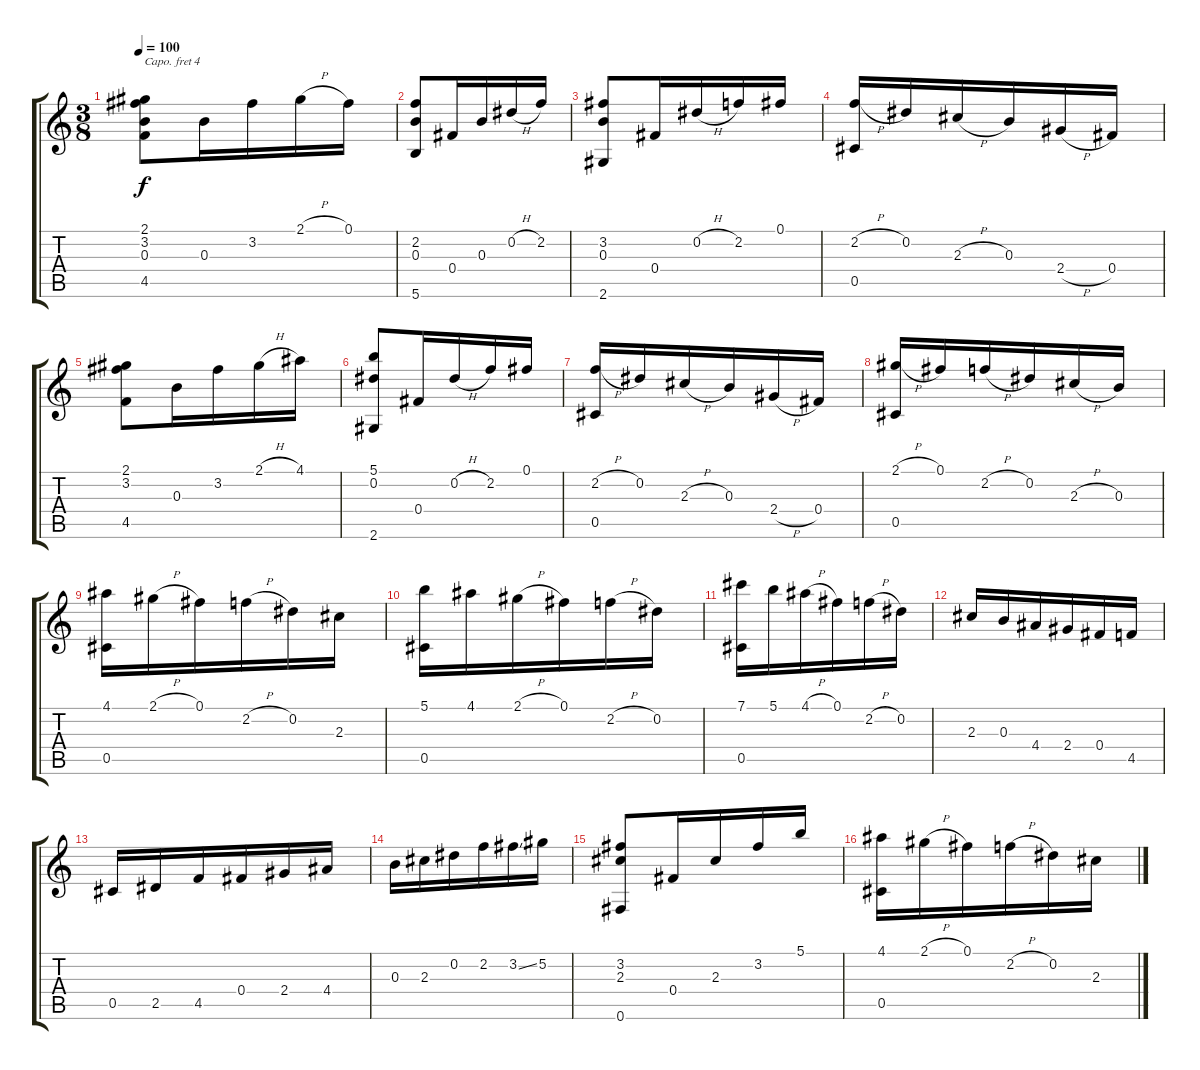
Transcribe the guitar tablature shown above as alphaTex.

\track "" {instrument acousticguitarsteel}
\staff {score tabs}
\capo 4
\tuning (D4 B3 G3 D3 A2 D2) {hide}
\ts (3 8)
\tempo 100
\clef g2
\ks c
(2.1 3.2 0.3 4.5).8{dy f} 0.3.16 3.2.16 2.1{h}.16 0.1.16 |
(2.2 0.3 5.6).8 0.4.16 0.3.16 0.2{h}.16 2.2.16 |
(3.2 0.3 2.6).8 0.4.16 0.2{h}.16 2.2.16 0.1.16 |
(2.2{h} 0.5).16 0.2.16 2.3{h}.16 0.3.16 2.4{h}.16 0.4.16 |
(2.1 3.2 4.5).8 0.3.16 3.2.16 2.1{h}.16 4.1.16 |
(5.1 0.2 2.6).8 0.4.16 0.2{h}.16 2.2.16 0.1.16 |
(2.2{h} 0.5).16 0.2.16 2.3{h}.16 0.3.16 2.4{h}.16 0.4.16 |
(2.1{h} 0.5).16 0.1.16 2.2{h}.16 0.2.16 2.3{h}.16 0.3.16 |
(4.1 0.5).16 2.1{h}.16 0.1.16 2.2{h}.16 0.2.16 2.3.16 |
(5.1 0.5).16 4.1.16 2.1{h}.16 0.1.16 2.2{h}.16 0.2.16 |
(7.1 0.5).16 5.1.16 4.1{h}.16 0.1.16 2.2{h}.16 0.2.16 |
2.3.16 0.3.16 4.4.16 2.4.16 0.4.16 4.5.16 |
0.5.16 2.5.16 4.5.16 0.4.16 2.4.16 4.4.16 |
0.3.16 2.3.16 0.2.16 2.2.16 3.2{ss}.16 5.2.16 |
(3.2 2.3 0.6).8 0.4.16 2.3.16 3.2.16 5.1.16 |
(4.1 0.5).16 2.1{h}.16 0.1.16 2.2{h}.16 0.2.16 2.3.16
